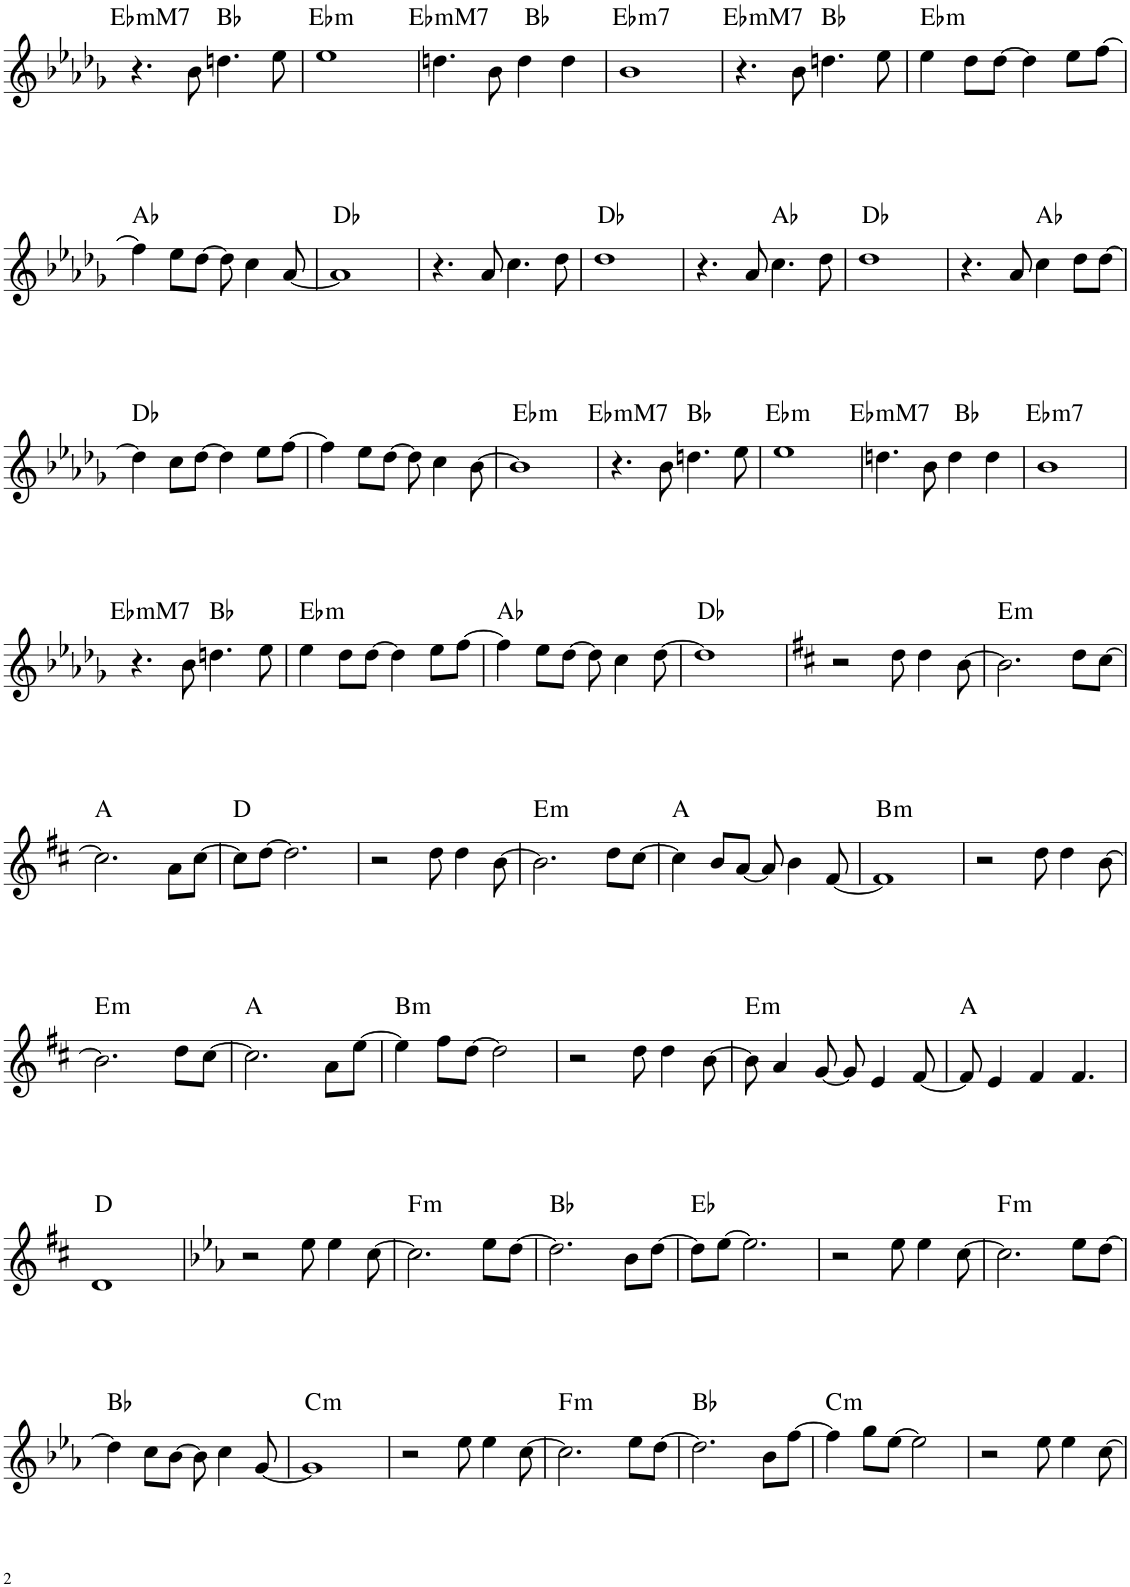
**kern	**harte
*part1	*part1
*staff1	*
*I"Piano	*
*I'Pno.	*
!!LO:PB:g=z
*clefG2	*
*k[b-e-a-d-g-]	*
*M4/4	*
=44	=44
!	!LO:H:kt=mM7
4.r	Eb:minmaj7
8b-\	.
4.ddn\	Bb:maj
8ee-\	.
=45	=45
!	!LO:H:kt=m
1ee-	Eb:min
=46	=46
!	!LO:H:kt=mM7
4.ddn\	Eb:minmaj7
8b-\	.
4dd\	Bb:maj
4dd\	.
=47	=47
!	!LO:H:kt=m7
1b-	Eb:min7
=48	=48
!	!LO:H:kt=mM7
4.r	Eb:minmaj7
8b-\	.
4.ddn\	Bb:maj
8ee-\	.
=49	=49
!	!LO:H:kt=m
4ee-\	Eb:min
8dd-\L	.
[8dd-\J	.
4dd-\]	.
8ee-\L	.
[8ff\J	.
!!LO:LB:g=z
=50	=50
4ff\]	Ab:maj
8ee-\L	.
[8dd-\J	.
8dd-\]	.
4cc\	.
[8a-/	.
=51	=51
1a-]	Db:maj
=52	=52
4.r	.
8a-/	.
4.cc\	.
8dd-\	.
=53	=53
1dd-	Db:maj
=54	=54
4.r	.
8a-/	.
4.cc\	Ab:maj
8dd-\	.
=55	=55
1dd-	Db:maj
=56	=56
4.r	.
8a-/	.
4cc\	Ab:maj
8dd-\L	.
[8dd-\J	.
!!LO:LB:g=z
=57	=57
4dd-\]	Db:maj
8cc\L	.
[8dd-\J	.
4dd-\]	.
8ee-\L	.
[8ff\J	.
=58	=58
4ff\]	.
8ee-\L	.
[8dd-\J	.
8dd-\]	.
4cc\	.
[8b-\	.
=59	=59
!	!LO:H:kt=m
1b-]	Eb:min
=60	=60
!	!LO:H:kt=mM7
4.r	Eb:minmaj7
8b-\	.
4.ddn\	Bb:maj
8ee-\	.
=61	=61
!	!LO:H:kt=m
1ee-	Eb:min
=62	=62
!	!LO:H:kt=mM7
4.ddn\	Eb:minmaj7
8b-\	.
4dd\	Bb:maj
4dd\	.
=63	=63
!	!LO:H:kt=m7
1b-	Eb:min7
!!LO:LB:g=z
=64	=64
!	!LO:H:kt=mM7
4.r	Eb:minmaj7
8b-\	.
4.ddn\	Bb:maj
8ee-\	.
=65	=65
!	!LO:H:kt=m
4ee-\	Eb:min
8dd-\L	.
[8dd-\J	.
4dd-\]	.
8ee-\L	.
[8ff\J	.
=66	=66
4ff\]	Ab:maj
8ee-\L	.
[8dd-\J	.
8dd-\]	.
4cc\	.
[8dd-\	.
=67	=67
1dd-]	Db:maj
=68	=68
*k[f#c#]	*
2r	.
8dd\	.
4dd\	.
[8b\	.
=69	=69
!	!LO:H:kt=m
2.b\]	E:min
8dd\L	.
[8cc#\J	.
!!LO:LB:g=z
=70	=70
2.cc#\]	A:maj
8a\L	.
[8cc#\J	.
=71	=71
8cc#\L]	D:maj
[8dd\J	.
2.dd\]	.
=72	=72
2r	.
8dd\	.
4dd\	.
[8b\	.
=73	=73
!	!LO:H:kt=m
2.b\]	E:min
8dd\L	.
[8cc#\J	.
=74	=74
4cc#\]	A:maj
8b/L	.
[8a/J	.
8a/]	.
4b\	.
[8f#/	.
=75	=75
!	!LO:H:kt=m
1f#]	B:min
=76	=76
2r	.
8dd\	.
4dd\	.
[8b\	.
!!LO:LB:g=z
=77	=77
!	!LO:H:kt=m
2.b\]	E:min
8dd\L	.
[8cc#\J	.
=78	=78
2.cc#\]	A:maj
8a\L	.
[8ee\J	.
=79	=79
!	!LO:H:kt=m
4ee\]	B:min
8ff#\L	.
[8dd\J	.
2dd\]	.
=80	=80
2r	.
8dd\	.
4dd\	.
[8b\	.
=81	=81
!	!LO:H:kt=m
8b\]	E:min
4a/	.
[8g/	.
8g/]	.
4e/	.
[8f#/	.
=82	=82
8f#/]	A:maj
4e/	.
4f#/	.
4.f#/	.
!!LO:LB:g=z
=83	=83
1d	D:maj
=84	=84
*k[b-e-a-]	*
2r	.
8ee-\	.
4ee-\	.
[8cc\	.
=85	=85
!	!LO:H:kt=m
2.cc\]	F:min
8ee-\L	.
[8dd\J	.
=86	=86
2.dd\]	Bb:maj
8b-\L	.
[8dd\J	.
=87	=87
8dd\L]	Eb:maj
[8ee-\J	.
2.ee-\]	.
=88	=88
2r	.
8ee-\	.
4ee-\	.
[8cc\	.
=89	=89
!	!LO:H:kt=m
2.cc\]	F:min
8ee-\L	.
[8dd\J	.
!!LO:LB:g=z
=90	=90
4dd\]	Bb:maj
8cc\L	.
[8b-\J	.
8b-\]	.
4cc\	.
[8g/	.
=91	=91
!	!LO:H:kt=m
1g]	C:min
=92	=92
2r	.
8ee-\	.
4ee-\	.
[8cc\	.
=93	=93
!	!LO:H:kt=m
2.cc\]	F:min
8ee-\L	.
[8dd\J	.
=94	=94
2.dd\]	Bb:maj
8b-\L	.
[8ff\J	.
=95	=95
!	!LO:H:kt=m
4ff\]	C:min
8gg\L	.
[8ee-\J	.
2ee-\]	.
=96	=96
2r	.
8ee-\	.
4ee-\	.
[8cc\	.
=	=
*-	*-
